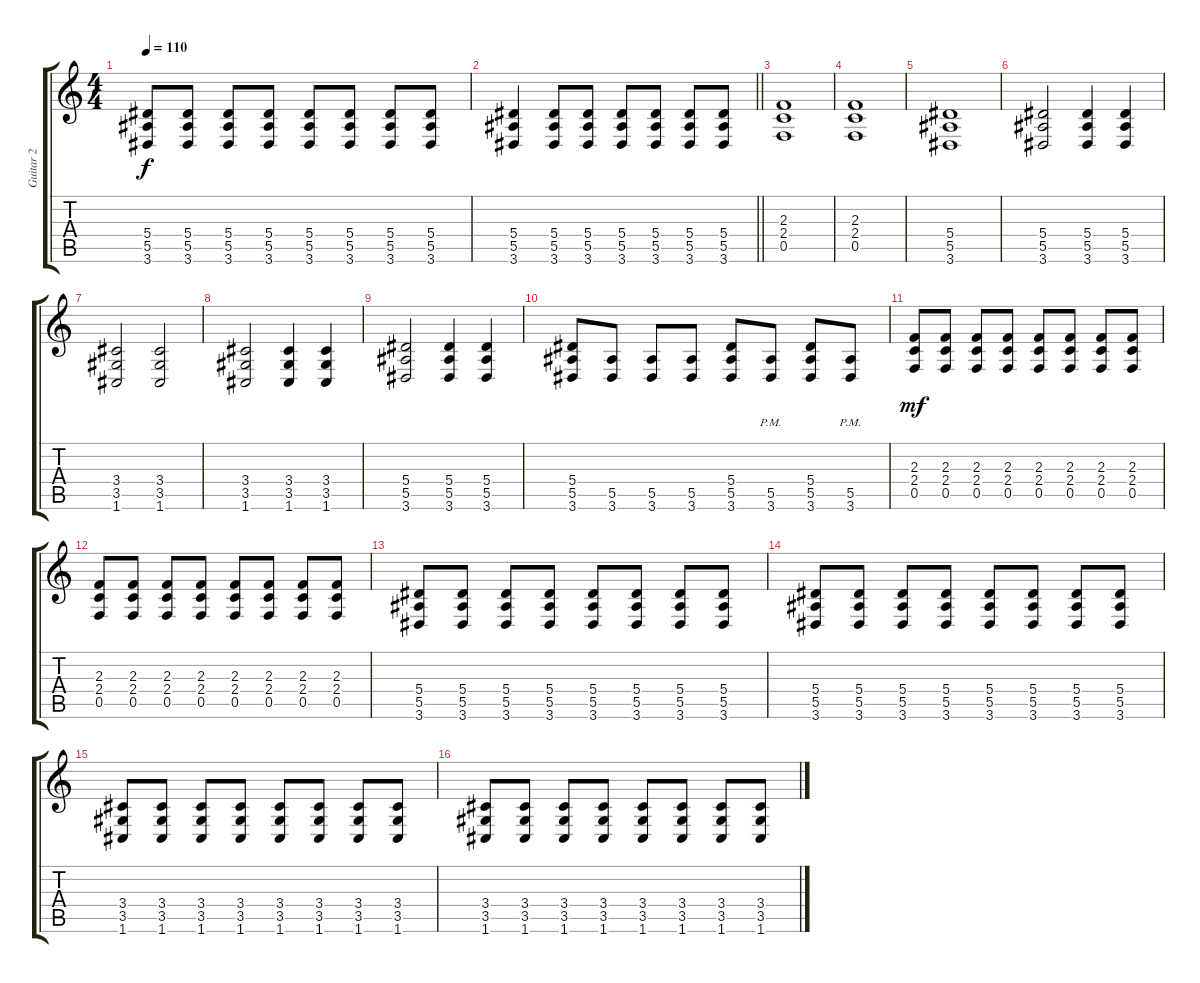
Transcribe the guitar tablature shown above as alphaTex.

\track ("Guitar 2" "Guitar 2") {instrument distortionguitar}
\staff {score tabs}
\tuning (C4 G3 Eb3 Bb2 F2 C2) {hide}
\ts (4 4)
\tempo 110
\clef g2
\ks c
(5.4 5.5 3.6).8{dy f} (5.4 5.5 3.6).8 (5.4 5.5 3.6).8 (5.4 5.5 3.6).8 (5.4 5.5 3.6).8 (5.4 5.5 3.6).8 (5.4 5.5 3.6).8 (5.4 5.5 3.6).8 |
\barLineRight lightlight
(5.4 5.5 3.6).4 (5.4 5.5 3.6).8 (5.4 5.5 3.6).8 (5.4 5.5 3.6).8 (5.4 5.5 3.6).8 (5.4 5.5 3.6).8 (5.4 5.5 3.6).8 |
\section ("" "")
(2.3 2.4 0.5).1 |
(2.3 2.4 0.5).1 |
(5.4 5.5 3.6).1 |
(5.4 5.5 3.6).2 (5.4 5.5 3.6).4 (5.4 5.5 3.6).4 |
(3.4 3.5 1.6).2 (3.4 3.5 1.6).2 |
(3.4 3.5 1.6).2 (3.4 3.5 1.6).4 (3.4 3.5 1.6).4 |
(5.4 5.5 3.6).2 (5.4 5.5 3.6).4 (5.4 5.5 3.6).4 |
(5.4 5.5 3.6).8 (5.5 3.6).8 (5.5 3.6).8 (5.5 3.6).8 (5.4 5.5 3.6).8 (5.5{pm} 3.6{pm}).8 (5.4 5.5 3.6).8 (5.5{pm} 3.6{pm}).8 |
(2.3 2.4 0.5).8{dy mf} (2.3 2.4 0.5).8 (2.3 2.4 0.5).8 (2.3 2.4 0.5).8 (2.3 2.4 0.5).8 (2.3 2.4 0.5).8 (2.3 2.4 0.5).8 (2.3 2.4 0.5).8 |
(2.3 2.4 0.5).8 (2.3 2.4 0.5).8 (2.3 2.4 0.5).8 (2.3 2.4 0.5).8 (2.3 2.4 0.5).8 (2.3 2.4 0.5).8 (2.3 2.4 0.5).8 (2.3 2.4 0.5).8 |
(5.4 5.5 3.6).8 (5.4 5.5 3.6).8 (5.4 5.5 3.6).8 (5.4 5.5 3.6).8 (5.4 5.5 3.6).8 (5.4 5.5 3.6).8 (5.4 5.5 3.6).8 (5.4 5.5 3.6).8 |
(5.4 5.5 3.6).8 (5.4 5.5 3.6).8 (5.4 5.5 3.6).8 (5.4 5.5 3.6).8 (5.4 5.5 3.6).8 (5.4 5.5 3.6).8 (5.4 5.5 3.6).8 (5.4 5.5 3.6).8 |
(3.4 3.5 1.6).8 (3.4 3.5 1.6).8 (3.4 3.5 1.6).8 (3.4 3.5 1.6).8 (3.4 3.5 1.6).8 (3.4 3.5 1.6).8 (3.4 3.5 1.6).8 (3.4 3.5 1.6).8 |
(3.4 3.5 1.6).8 (3.4 3.5 1.6).8 (3.4 3.5 1.6).8 (3.4 3.5 1.6).8 (3.4 3.5 1.6).8 (3.4 3.5 1.6).8 (3.4 3.5 1.6).8 (3.4 3.5 1.6).8
